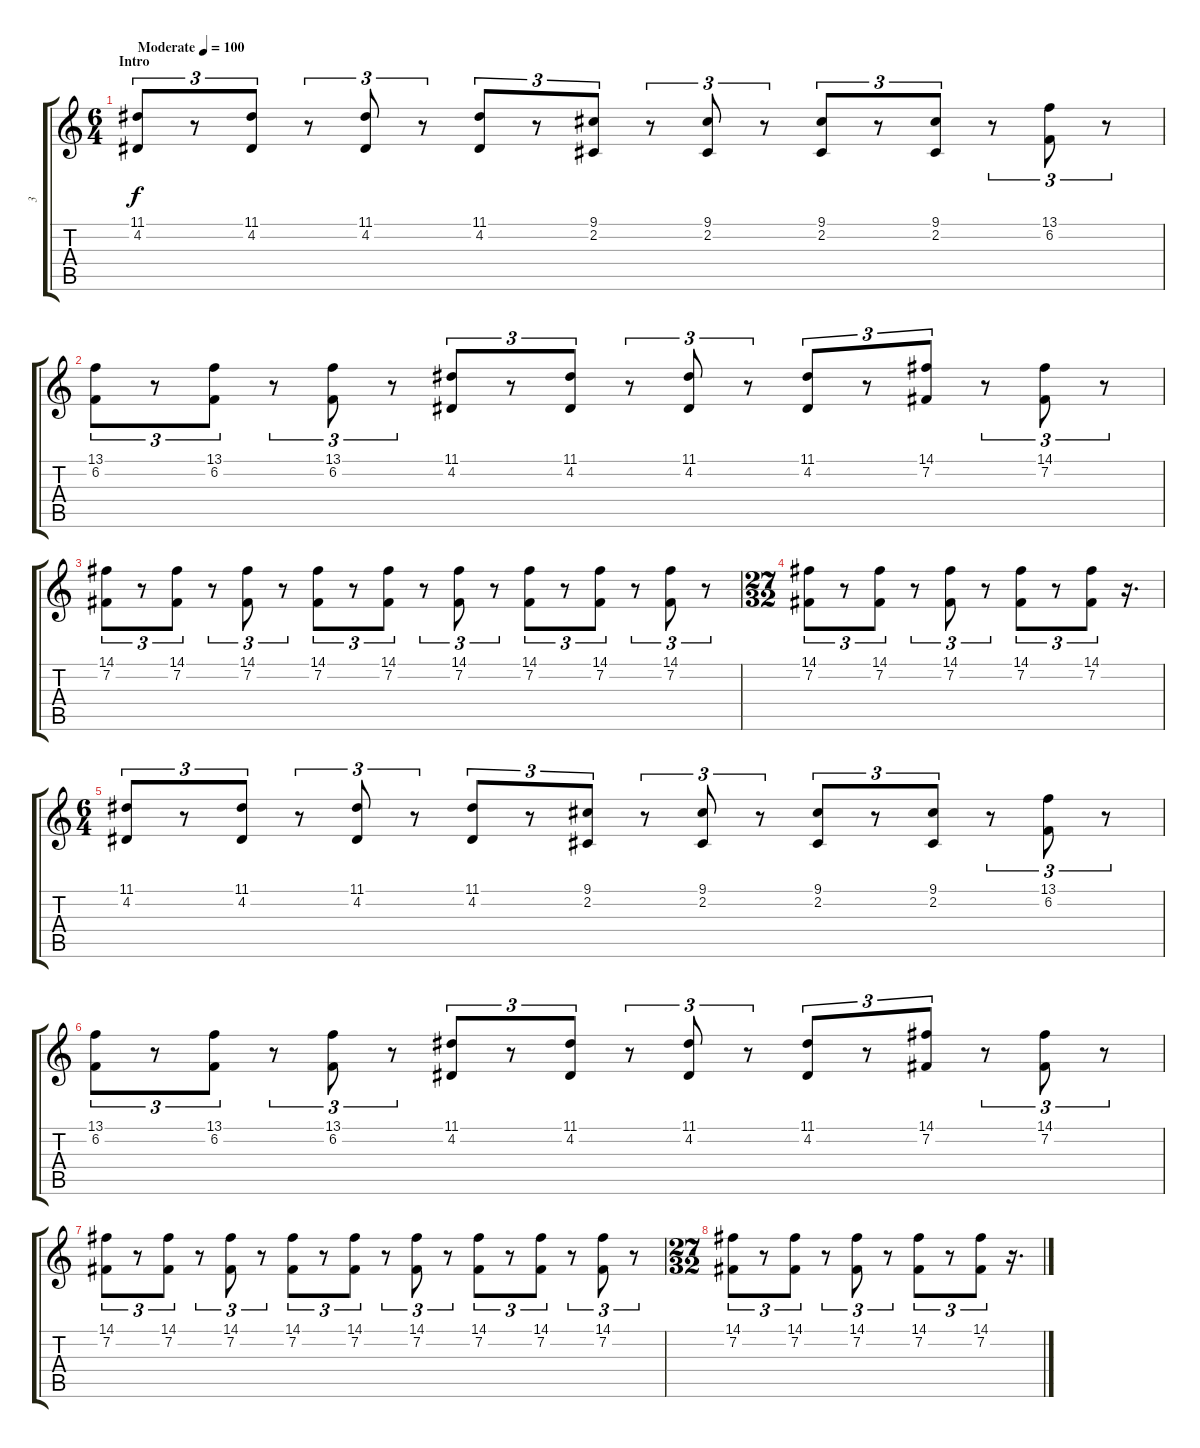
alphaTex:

\track ("3" "3") {instrument stringensemble1}
\staff {score tabs}
\tuning (E4 B3 G3 D3 A2 E2) {hide}
\ts (6 4)
\section ("" "Intro")
\tempo (100 "Moderate")
\clef g2
\ks c
(11.1 4.2).8{tu (3 2) dy f instrument stringensemble1} r.8{tu (3 2)} (11.1 4.2).8{tu (3 2)} r.8{tu (3 2)} (11.1 4.2).8{tu (3 2)} r.8{tu (3 2)} (11.1 4.2).8{tu (3 2)} r.8{tu (3 2)} (9.1 2.2).8{tu (3 2)} r.8{tu (3 2)} (9.1 2.2).8{tu (3 2)} r.8{tu (3 2)} (9.1 2.2).8{tu (3 2)} r.8{tu (3 2)} (9.1 2.2).8{tu (3 2)} r.8{tu (3 2)} (13.1 6.2).8{tu (3 2)} r.8{tu (3 2)} |
(13.1 6.2).8{tu (3 2)} r.8{tu (3 2)} (13.1 6.2).8{tu (3 2)} r.8{tu (3 2)} (13.1 6.2).8{tu (3 2)} r.8{tu (3 2)} (11.1 4.2).8{tu (3 2)} r.8{tu (3 2)} (11.1 4.2).8{tu (3 2)} r.8{tu (3 2)} (11.1 4.2).8{tu (3 2)} r.8{tu (3 2)} (11.1 4.2).8{tu (3 2)} r.8{tu (3 2)} (14.1 7.2).8{tu (3 2)} r.8{tu (3 2)} (14.1 7.2).8{tu (3 2)} r.8{tu (3 2)} |
(14.1 7.2).8{tu (3 2)} r.8{tu (3 2)} (14.1 7.2).8{tu (3 2)} r.8{tu (3 2)} (14.1 7.2).8{tu (3 2)} r.8{tu (3 2)} (14.1 7.2).8{tu (3 2)} r.8{tu (3 2)} (14.1 7.2).8{tu (3 2)} r.8{tu (3 2)} (14.1 7.2).8{tu (3 2)} r.8{tu (3 2)} (14.1 7.2).8{tu (3 2)} r.8{tu (3 2)} (14.1 7.2).8{tu (3 2)} r.8{tu (3 2)} (14.1 7.2).8{tu (3 2)} r.8{tu (3 2)} |
\ts (27 32)
(14.1 7.2).8{tu (3 2)} r.8{tu (3 2)} (14.1 7.2).8{tu (3 2)} r.8{tu (3 2)} (14.1 7.2).8{tu (3 2)} r.8{tu (3 2)} (14.1 7.2).8{tu (3 2)} r.8{tu (3 2)} (14.1 7.2).8{tu (3 2)} r.16{d} |
\ts (6 4)
(11.1 4.2).8{tu (3 2)} r.8{tu (3 2)} (11.1 4.2).8{tu (3 2)} r.8{tu (3 2)} (11.1 4.2).8{tu (3 2)} r.8{tu (3 2)} (11.1 4.2).8{tu (3 2)} r.8{tu (3 2)} (9.1 2.2).8{tu (3 2)} r.8{tu (3 2)} (9.1 2.2).8{tu (3 2)} r.8{tu (3 2)} (9.1 2.2).8{tu (3 2)} r.8{tu (3 2)} (9.1 2.2).8{tu (3 2)} r.8{tu (3 2)} (13.1 6.2).8{tu (3 2)} r.8{tu (3 2)} |
(13.1 6.2).8{tu (3 2)} r.8{tu (3 2)} (13.1 6.2).8{tu (3 2)} r.8{tu (3 2)} (13.1 6.2).8{tu (3 2)} r.8{tu (3 2)} (11.1 4.2).8{tu (3 2)} r.8{tu (3 2)} (11.1 4.2).8{tu (3 2)} r.8{tu (3 2)} (11.1 4.2).8{tu (3 2)} r.8{tu (3 2)} (11.1 4.2).8{tu (3 2)} r.8{tu (3 2)} (14.1 7.2).8{tu (3 2)} r.8{tu (3 2)} (14.1 7.2).8{tu (3 2)} r.8{tu (3 2)} |
(14.1 7.2).8{tu (3 2)} r.8{tu (3 2)} (14.1 7.2).8{tu (3 2)} r.8{tu (3 2)} (14.1 7.2).8{tu (3 2)} r.8{tu (3 2)} (14.1 7.2).8{tu (3 2)} r.8{tu (3 2)} (14.1 7.2).8{tu (3 2)} r.8{tu (3 2)} (14.1 7.2).8{tu (3 2)} r.8{tu (3 2)} (14.1 7.2).8{tu (3 2)} r.8{tu (3 2)} (14.1 7.2).8{tu (3 2)} r.8{tu (3 2)} (14.1 7.2).8{tu (3 2)} r.8{tu (3 2)} |
\ts (27 32)
(14.1 7.2).8{tu (3 2)} r.8{tu (3 2)} (14.1 7.2).8{tu (3 2)} r.8{tu (3 2)} (14.1 7.2).8{tu (3 2)} r.8{tu (3 2)} (14.1 7.2).8{tu (3 2)} r.8{tu (3 2)} (14.1 7.2).8{tu (3 2)} r.16{d}
